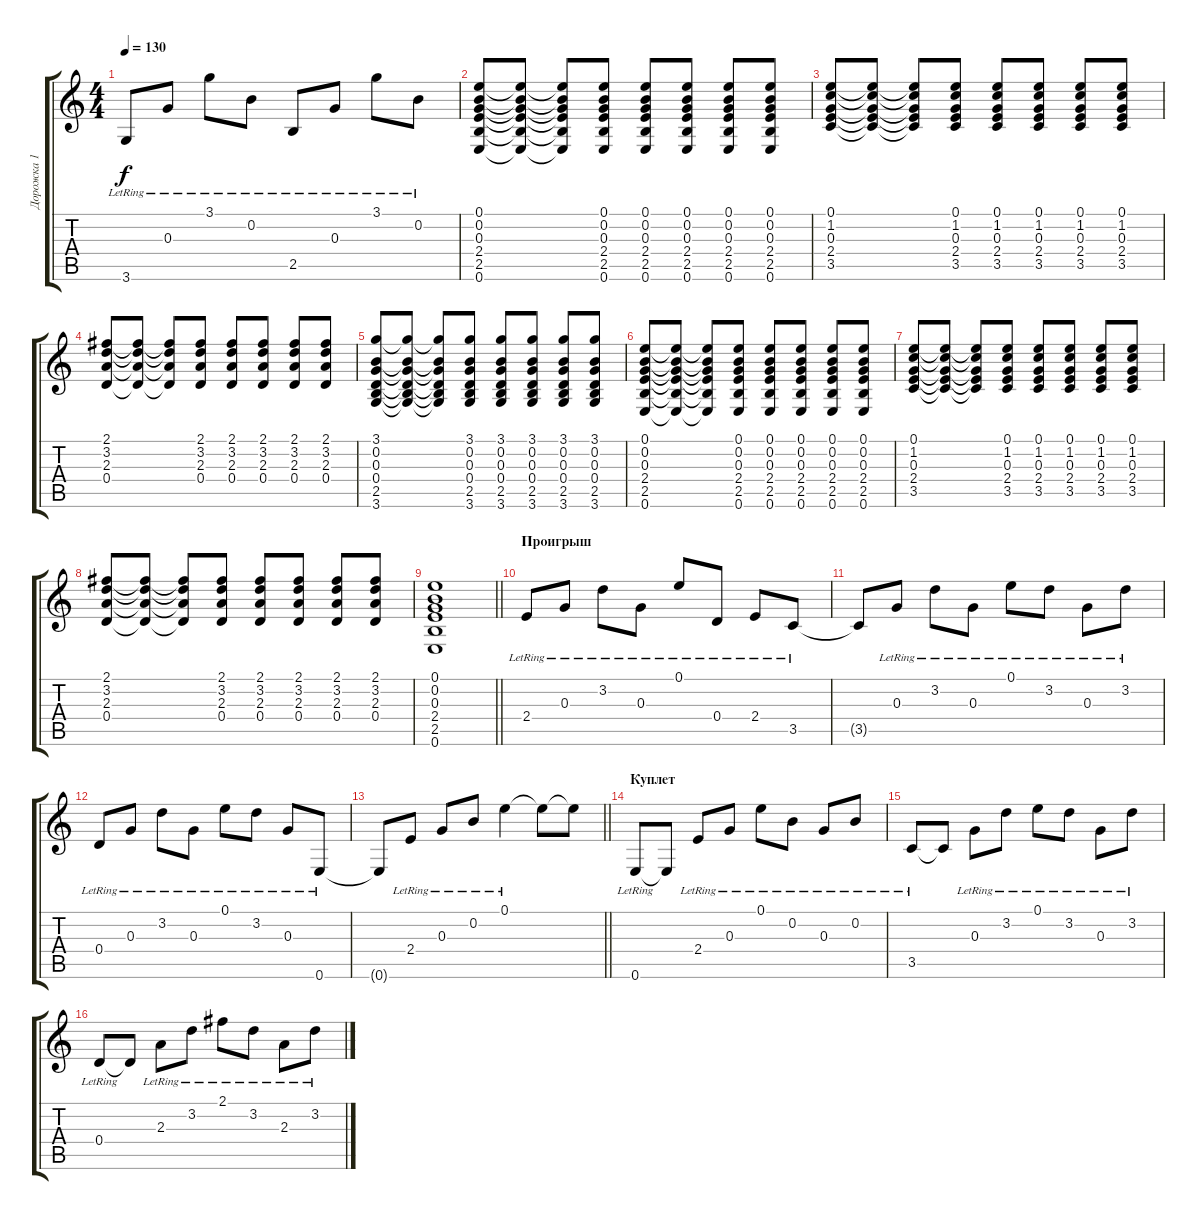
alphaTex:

\track ("Дорожка 1" "Дорожка 1") {instrument acousticguitarsteel}
\staff {score tabs}
\tuning (E4 B3 G3 D3 A2 E2) {hide}
\ts (4 4)
\tempo 130
\clef g2
\ks c
3.6{lr}.8{dy f} 0.3{lr}.8 3.1{lr}.8 0.2{lr}.8 2.5{lr}.8 0.3{lr}.8 3.1{lr}.8 0.2{lr}.8 |
(0.1 0.2 0.3 2.4 2.5 0.6).8 (0.1{t} 0.2{t} 0.3{t} 2.4{t} 2.5{t} 0.6{t}).8 (0.1{t} 0.2{t} 0.3{t} 2.4{t} 2.5{t} 0.6{t}).8 (0.1 0.2 0.3 2.4 2.5 0.6).8 (0.1 0.2 0.3 2.4 2.5 0.6).8 (0.1 0.2 0.3 2.4 2.5 0.6).8 (0.1 0.2 0.3 2.4 2.5 0.6).8 (0.1 0.2 0.3 2.4 2.5 0.6).8 |
(0.1 1.2 0.3 2.4 3.5).8 (0.1{t} 1.2{t} 0.3{t} 2.4{t} 3.5{t}).8 (0.1{t} 1.2{t} 0.3{t} 2.4{t} 3.5{t}).8 (0.1 1.2 0.3 2.4 3.5).8 (0.1 1.2 0.3 2.4 3.5).8 (0.1 1.2 0.3 2.4 3.5).8 (0.1 1.2 0.3 2.4 3.5).8 (0.1 1.2 0.3 2.4 3.5).8 |
(2.1 3.2 2.3 0.4).8 (2.1{t} 3.2{t} 2.3{t} 0.4{t}).8 (2.1{t} 3.2{t} 2.3{t} 0.4{t}).8 (2.1 3.2 2.3 0.4).8 (2.1 3.2 2.3 0.4).8 (2.1 3.2 2.3 0.4).8 (2.1 3.2 2.3 0.4).8 (2.1 3.2 2.3 0.4).8 |
(3.1 0.2 0.3 0.4 2.5 3.6).8 (3.1{t} 0.2{t} 0.3{t} 0.4{t} 2.5{t} 3.6{t}).8 (3.1{t} 0.2{t} 0.3{t} 0.4{t} 2.5{t} 3.6{t}).8 (3.1 0.2 0.3 0.4 2.5 3.6).8 (3.1 0.2 0.3 0.4 2.5 3.6).8 (3.1 0.2 0.3 0.4 2.5 3.6).8 (3.1 0.2 0.3 0.4 2.5 3.6).8 (3.1 0.2 0.3 0.4 2.5 3.6).8 |
(0.1 0.2 0.3 2.4 2.5 0.6).8 (0.1{t} 0.2{t} 0.3{t} 2.4{t} 2.5{t} 0.6{t}).8 (0.1{t} 0.2{t} 0.3{t} 2.4{t} 2.5{t} 0.6{t}).8 (0.1 0.2 0.3 2.4 2.5 0.6).8 (0.1 0.2 0.3 2.4 2.5 0.6).8 (0.1 0.2 0.3 2.4 2.5 0.6).8 (0.1 0.2 0.3 2.4 2.5 0.6).8 (0.1 0.2 0.3 2.4 2.5 0.6).8 |
(0.1 1.2 0.3 2.4 3.5).8 (0.1{t} 1.2{t} 0.3{t} 2.4{t} 3.5{t}).8 (0.1{t} 1.2{t} 0.3{t} 2.4{t} 3.5{t}).8 (0.1 1.2 0.3 2.4 3.5).8 (0.1 1.2 0.3 2.4 3.5).8 (0.1 1.2 0.3 2.4 3.5).8 (0.1 1.2 0.3 2.4 3.5).8 (0.1 1.2 0.3 2.4 3.5).8 |
(2.1 3.2 2.3 0.4).8 (2.1{t} 3.2{t} 2.3{t} 0.4{t}).8 (2.1{t} 3.2{t} 2.3{t} 0.4{t}).8 (2.1 3.2 2.3 0.4).8 (2.1 3.2 2.3 0.4).8 (2.1 3.2 2.3 0.4).8 (2.1 3.2 2.3 0.4).8 (2.1 3.2 2.3 0.4).8 |
\barLineRight lightlight
(0.1 0.2 0.3 2.4 2.5 0.6).1 |
\section ("" "Проигрыш")
2.4{lr}.8 0.3{lr}.8 3.2{lr}.8 0.3{lr}.8 0.1{lr}.8 0.4{lr}.8 2.4{lr}.8 3.5{lr}.8 |
3.5{t}.8 0.3{lr}.8 3.2{lr}.8 0.3{lr}.8 0.1{lr}.8 3.2{lr}.8 0.3{lr}.8 3.2{lr}.8 |
0.4{lr}.8 0.3{lr}.8 3.2{lr}.8 0.3{lr}.8 0.1{lr}.8 3.2{lr}.8 0.3{lr}.8 0.6{lr}.8 |
\barLineRight lightlight
0.6{t}.8 2.4{lr}.8 0.3{lr}.8 0.2{lr}.8 0.1{lr}.4 0.1{t}.8 0.1{t}.8 |
\section ("" "Куплет")
0.6{lr}.8 0.6{t}.8 2.4{lr}.8 0.3{lr}.8 0.1{lr}.8 0.2{lr}.8 0.3{lr}.8 0.2{lr}.8 |
3.5{lr}.8 3.5{t}.8 0.3{lr}.8 3.2{lr}.8 0.1{lr}.8 3.2{lr}.8 0.3{lr}.8 3.2{lr}.8 |
0.4{lr}.8 0.4{t}.8 2.3{lr}.8 3.2{lr}.8 2.1{lr}.8 3.2{lr}.8 2.3{lr}.8 3.2{lr}.8
